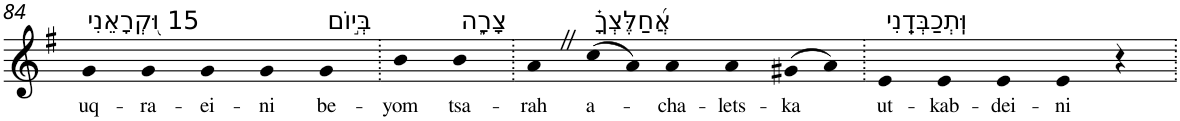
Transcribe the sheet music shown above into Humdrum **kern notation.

**kern	**text
*part1	*part1
*staff1	*staff1
*I"Piano	*
*I'Pno	*
!!LO:PB:g=z
*clefG2	*
*k[f#]	*
*G:	*
=84	=84
!LO:TX:a:t=15 וּ֭קְרָאֵנִי	!
!	!LO:LY:b
4g	uq-
!	!LO:LY:b
4g	-ra-
!	!LO:LY:b
4g	-ei-
!	!LO:LY:b
4g	-ni
!LO:TX:a:t=בְּי֣וֹם	!
!	!LO:LY:b
4g	be-
=85.	=85.
!	!LO:LY:b
4b	-yom
!LO:TX:a:t=צָרָ֑ה	!
!	!LO:LY:b
4b	tsa-
=86.	=86.
!	!LO:LY:b
4aZ	-rah
!LO:TX:a:t=אֲ֝חַלֶּצְךָ֗	!
!	!LO:LY:b
(>8cc	a-
8a)	.
!	!LO:LY:b
4a	-cha-
!	!LO:LY:b
4a	-lets-
!	!LO:LY:b
(>8g#X	-ka
8a)	.
=87.	=87.
!LO:TX:a:t=וּֽתְכַבְּדֵֽנִי	!
!	!LO:LY:b
4e	ut-
!	!LO:LY:b
4e	-kab-
!	!LO:LY:b
4e	-dei-
!	!LO:LY:b
4e	-ni
4r	.
=.	=.
*-	*-
